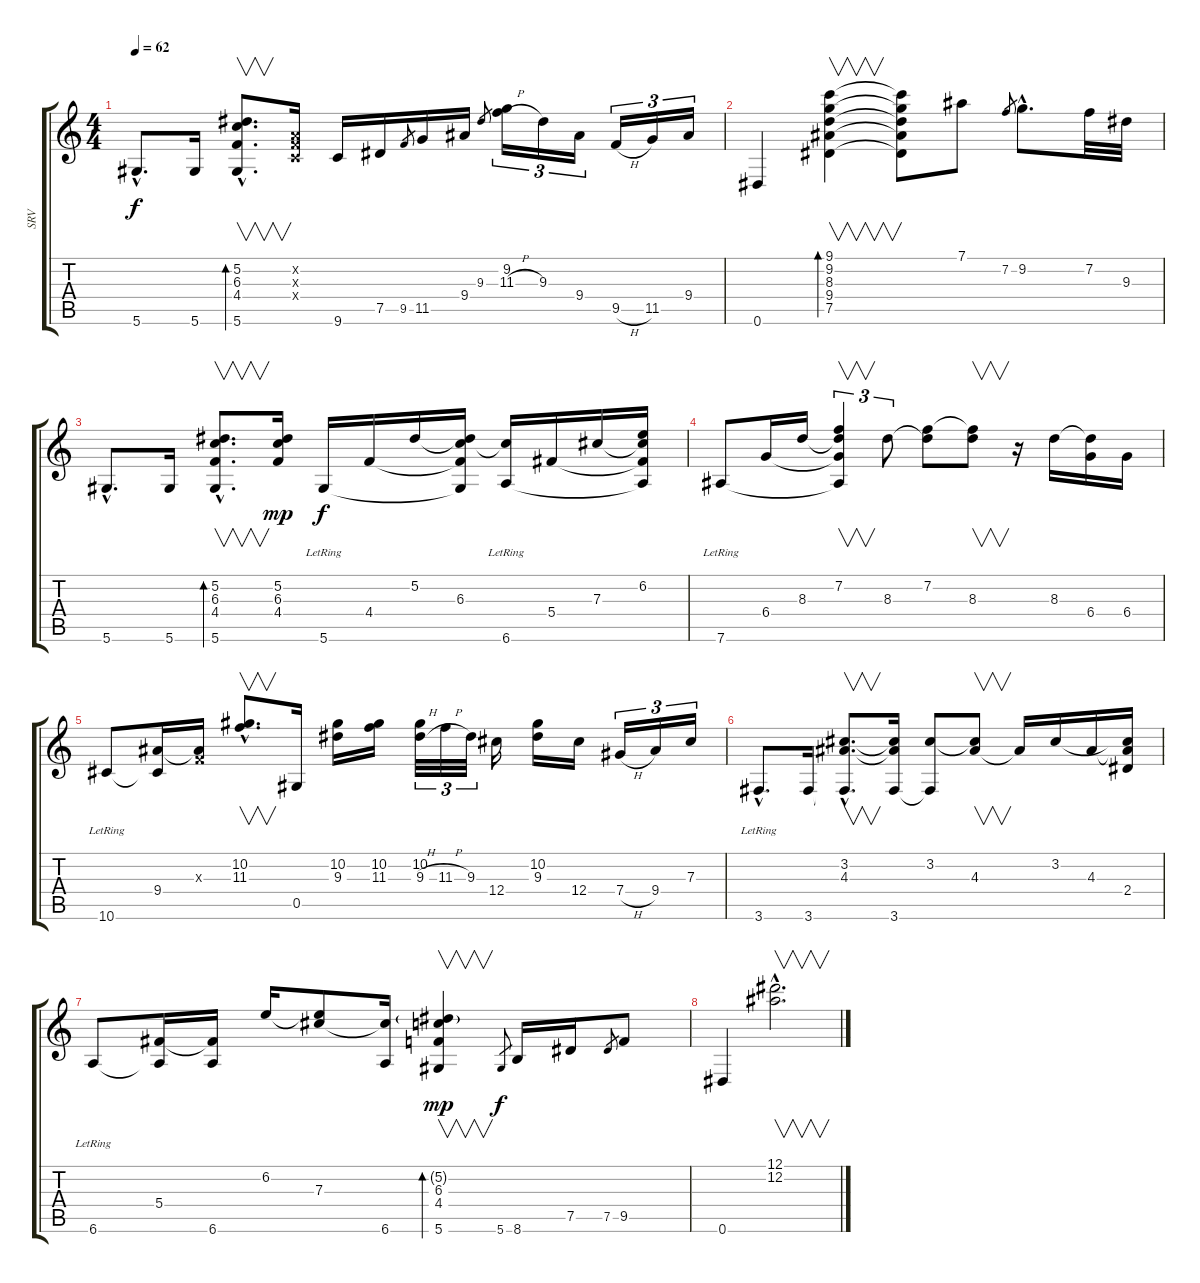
\track ("SRV" "SRV") {instrument electricbassfinger}
\staff {score tabs}
\tuning (Eb4 Bb3 Gb3 Db3 Ab2 Eb2) {hide}
\ts (4 4)
\tempo 62
\clef g2
\ks c
5.6{hac}.8{d dy f} 5.6.16 (5.2{hac} 6.3{hac} 4.4{hac} 5.6{hac}).8{v d bd 120} (-1.2{x} -1.3{x} -1.4{x}).16 9.6.16 7.5.16 9.5.8{gr} 11.5.16 9.4.16 9.3.8{gr} (9.2 11.3{h}).16{tu (3 2)} 9.3.16{tu (3 2)} 9.4.16{tu (3 2)} 9.5{h}.16{tu (3 2)} 11.5.16{tu (3 2)} 9.4.16{tu (3 2)} |
0.6.4 (9.1 9.2 8.3 9.4 7.5).4{v bd 120} (9.1{t} 9.2{t} 8.3{t} 9.4{t} 7.5{t}).8 7.1.8 7.2.8{gr} 9.2{hac}.8{d} 7.2.32 9.3.32 |
5.6{hac}.8{d} 5.6.16 (5.2{hac} 6.3{hac} 4.4{hac} 5.6{hac}).8{v d bd 120} (5.2 6.3 4.4).16{dy mp} 5.6{lr}.16{dy f} 4.4.16 5.2.16 (5.2{t} 6.3 4.4{t} 5.6{t}).16 (6.3{t} 6.6{lr}).16 5.4.16 7.3.16 (6.2 7.3{t} 5.4{t} 6.6{t}).16 |
7.6{lr}.8 6.4.16 8.3.16 (7.2 8.3{t} 6.4{t} 7.6{t}).4{v tu (3 2)} 8.3.8{tu (3 2)} (7.2 8.3{t}).8 (7.2{t} 8.3).8{v} r.16 8.3.16 (8.3{t} 6.4).16 6.4.16 |
10.6{lr}.8 (9.4 10.6{t}).16 (-1.3{x} 9.4{t}).16 (10.2{hac} 11.3{hac}).8{v d} 0.5.16 (10.2 9.3).16 (10.2 11.3).16 (10.2 9.3{h}).32{tu (3 2)} 11.3{h}.32{tu (3 2)} 9.3.32{tu (3 2)} 12.4.16 (10.2 9.3).16 12.4.16 7.4{h}.16{tu (3 2)} 9.4.16{tu (3 2)} 7.3.16{tu (3 2)} |
3.6{hac lr}.8{d} 3.6.16 (3.2{hac} 4.3{hac} 3.6{hac t}).8{v d} (3.2{t} 4.3{t} 3.6).16 (3.2 3.6{t}).8 (3.2{t} 4.3).8{v} 4.3{t}.16 3.2.16 4.3.16 (3.2{t} 4.3{t} 2.4).16 |
6.6{lr}.8 (5.4 6.6{t}).16 (5.4{t} 6.6).16 6.2.16 (6.2{t} 7.3).8 (7.3{t} 6.6).16 (5.2{g} 6.3 4.4 5.6).4{v bd 120 dy mp} 5.6.8{gr dy f} 8.6.16 7.5.16 7.5.8{gr} 9.5.8 |
0.6.4 (12.1{hac} 12.2{hac}).2{v d}
